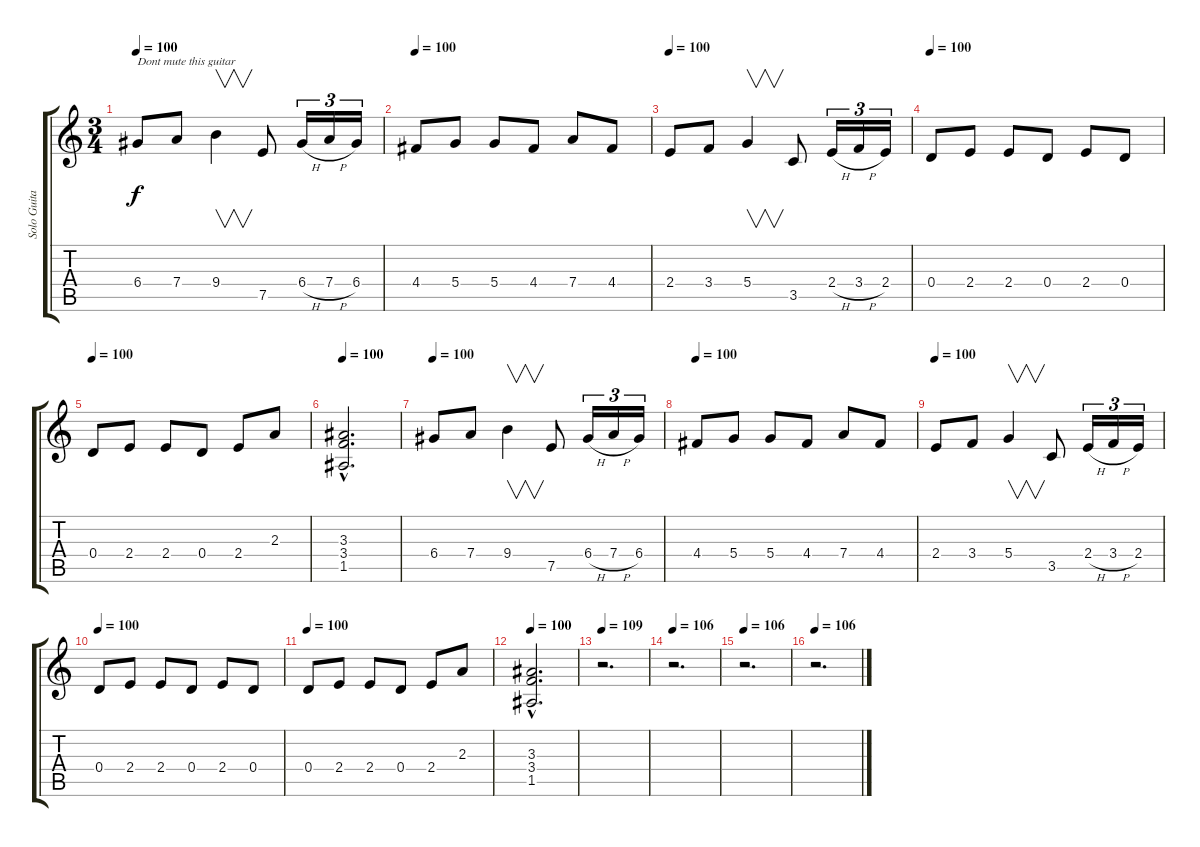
\track ("Solo Guitar" "Solo Guita") {instrument overdrivenguitar}
\staff {score tabs}
\tuning (E4 B3 G3 D3 A2 E2) {hide}
\ts (3 4)
\tempo 100
\clef g2
\ks c
6.4.8{txt "Dont mute this guitar" dy f} 7.4.8 9.4.4{v} 7.5.8 6.4{h}.16{tu (3 2)} 7.4{h}.16{tu (3 2)} 6.4.16{tu (3 2)} |
\tempo 100
4.4.8 5.4.8 5.4.8 4.4.8 7.4.8 4.4.8 |
\tempo 100
2.4.8 3.4.8 5.4.4{v} 3.5.8 2.4{h}.16{tu (3 2)} 3.4{h}.16{tu (3 2)} 2.4.16{tu (3 2)} |
\tempo 100
0.4.8 2.4.8 2.4.8 0.4.8 2.4.8 0.4.8 |
\tempo 100
0.4.8 2.4.8 2.4.8 0.4.8 2.4.8 2.3.8 |
\tempo 100
(3.3{hac} 3.4{hac} 1.5{hac}).2{d} |
\tempo 100
6.4.8 7.4.8 9.4.4{v} 7.5.8 6.4{h}.16{tu (3 2)} 7.4{h}.16{tu (3 2)} 6.4.16{tu (3 2)} |
\tempo 100
4.4.8 5.4.8 5.4.8 4.4.8 7.4.8 4.4.8 |
\tempo 100
2.4.8 3.4.8 5.4.4{v} 3.5.8 2.4{h}.16{tu (3 2)} 3.4{h}.16{tu (3 2)} 2.4.16{tu (3 2)} |
\tempo 100
0.4.8 2.4.8 2.4.8 0.4.8 2.4.8 0.4.8 |
\tempo 100
0.4.8 2.4.8 2.4.8 0.4.8 2.4.8 2.3.8 |
\tempo 100
(3.3{hac} 3.4{hac} 1.5{hac}).2{d} |
\tempo 106
\tempo 109
r.2{d} |
\tempo 106
r.2{d} |
\tempo 106
r.2{d} |
\tempo 106
r.2{d}
